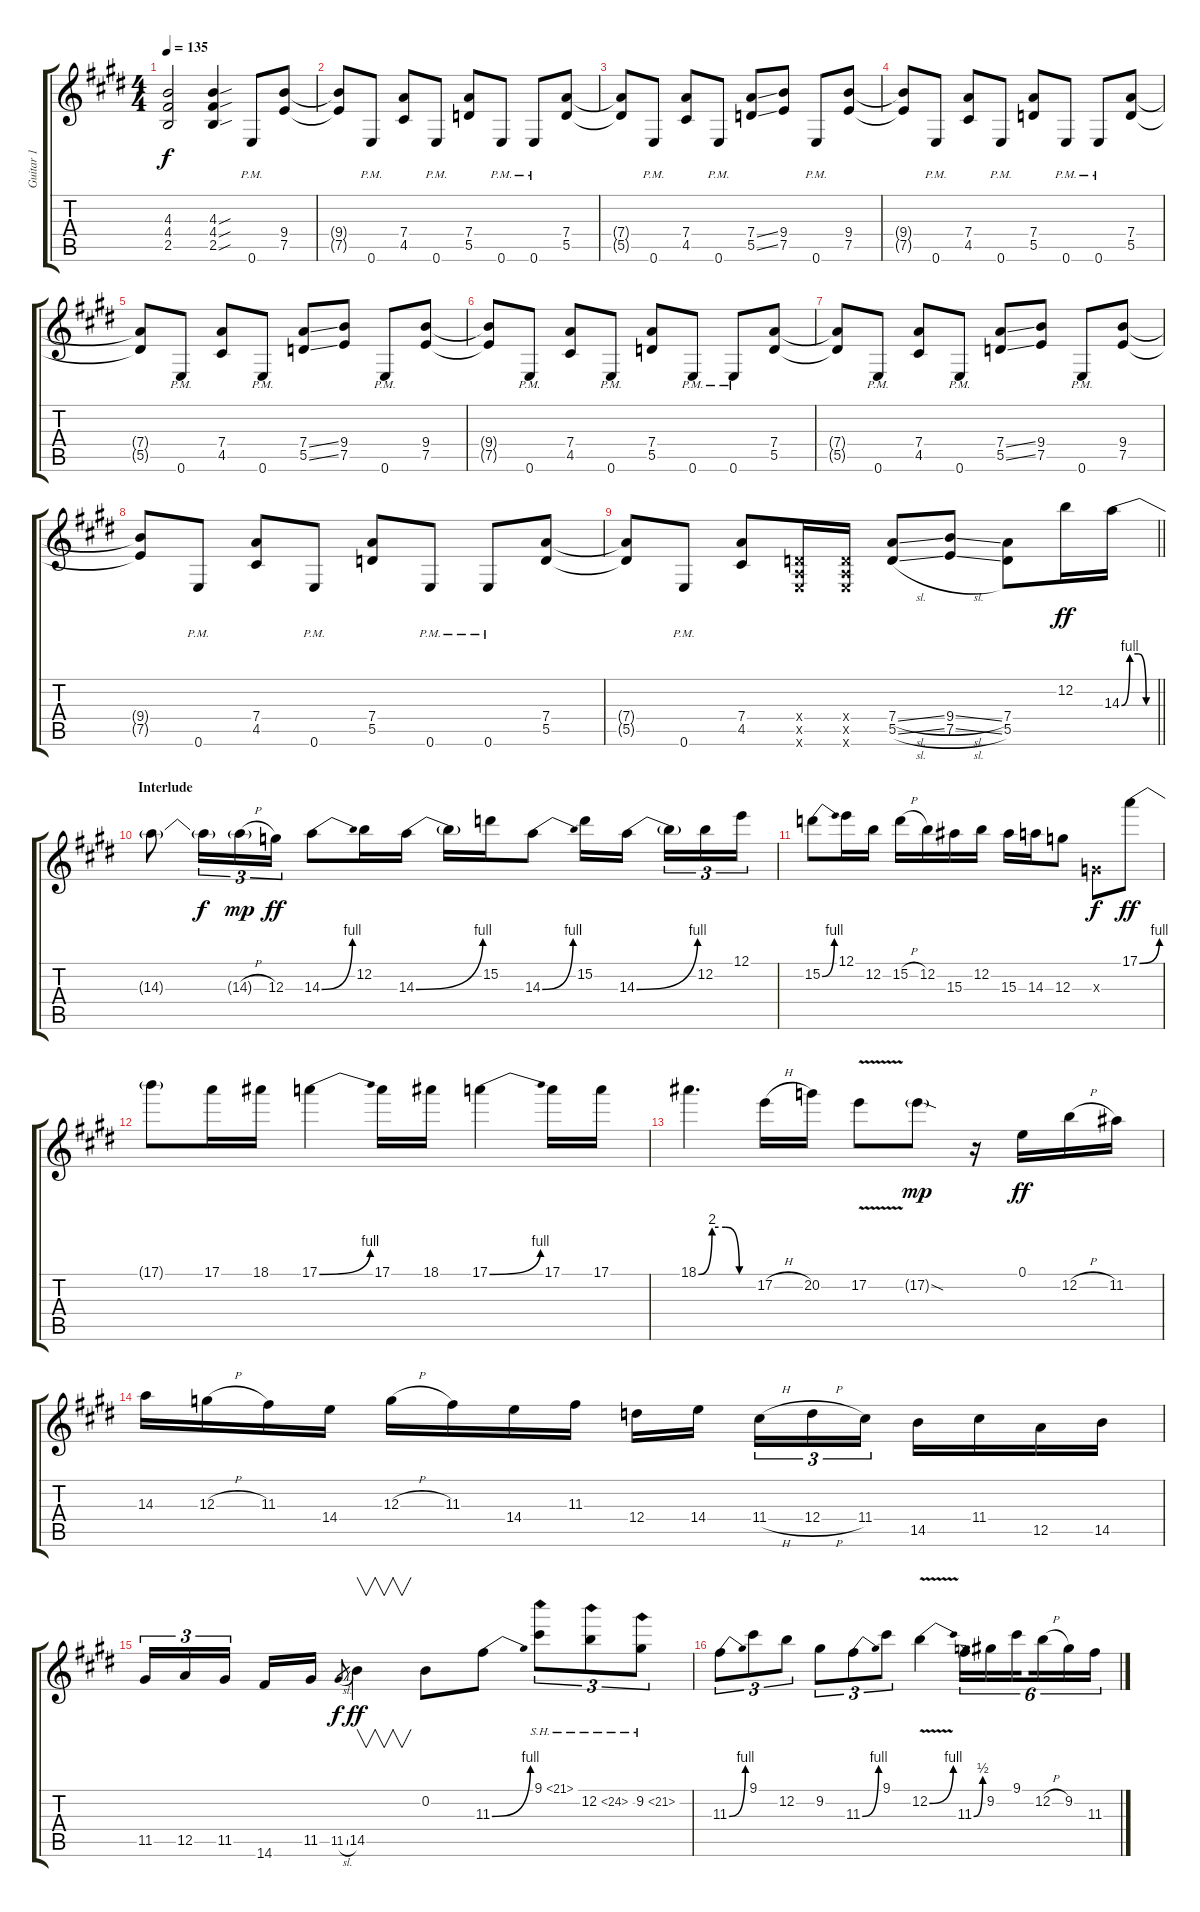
\track ("Guitar 1" "Guitar 1") {solo instrument distortionguitar}
\staff {score tabs}
\tuning (E4 B3 G3 D3 A2 E2) {hide}
\ts (4 4)
\tempo 135
\clef g2
\ks e
(4.3{t} 4.4{t} 2.5{t}).2{dy f} (4.3{sou} 4.4{sou} 2.5{sou}).4 0.6{pm}.8 (9.4 7.5).8 |
(9.4{t} 7.5{t}).8 0.6{pm}.8 (7.4 4.5).8 0.6{pm}.8 (7.4 5.5).8 0.6{pm}.8 0.6{pm}.8 (7.4 5.5).8 |
(7.4{t} 5.5{t}).8 0.6{pm}.8 (7.4 4.5).8 0.6{pm}.8 (7.4{ss} 5.5{ss}).8 (9.4 7.5).8 0.6{pm}.8 (9.4 7.5).8 |
(9.4{t} 7.5{t}).8 0.6{pm}.8 (7.4 4.5).8 0.6{pm}.8 (7.4 5.5).8 0.6{pm}.8 0.6{pm}.8 (7.4 5.5).8 |
(7.4{t} 5.5{t}).8 0.6{pm}.8 (7.4 4.5).8 0.6{pm}.8 (7.4{ss} 5.5{ss}).8 (9.4 7.5).8 0.6{pm}.8 (9.4 7.5).8 |
(9.4{t} 7.5{t}).8 0.6{pm}.8 (7.4 4.5).8 0.6{pm}.8 (7.4 5.5).8 0.6{pm}.8 0.6{pm}.8 (7.4 5.5).8 |
(7.4{t} 5.5{t}).8 0.6{pm}.8 (7.4 4.5).8 0.6{pm}.8 (7.4{ss} 5.5{ss}).8 (9.4 7.5).8 0.6{pm}.8 (9.4 7.5).8 |
(9.4{t} 7.5{t}).8 0.6{pm}.8 (7.4 4.5).8 0.6{pm}.8 (7.4 5.5).8 0.6{pm}.8 0.6{pm}.8 (7.4 5.5).8 |
\barLineRight lightlight
(7.4{t} 5.5{t}).8 0.6{pm}.8 (7.4 4.5).8 (0.4{x} 0.5{x} 0.6{x}).16 (0.4{x} 0.5{x} 0.6{x}).16 (7.4{sl} 5.5{sl}).8 (9.4{sl} 7.5{sl}).8 (7.4 5.5).8 12.2.16{dy ff} 14.3{be (custom 0 0 15 4 30 4 45 0 60 0)}.16 |
\section ("" "Interlude")
14.3{t}.8 14.3{t}.16{tu (3 2) dy f} 14.3{h g}.16{tu (3 2) dy mp} 12.3.16{tu (3 2) dy ff} 14.3{be (bend 0 0 60 4)}.8 12.2.16 14.3{be (bend 0 0 60 4)}.16 14.3{t}.16 15.2.16 14.3{be (bend 0 0 60 4)}.8 15.2.16 14.3{be (bend 0 0 60 4)}.16{beam splitsecondary} 14.3{t}.16{tu (3 2)} 12.2.16{tu (3 2)} 12.1.16{tu (3 2)} |
15.2{be (bend 0 0 60 4)}.8 12.1.16 12.2.16 15.2{h}.16 12.2.16 15.3.16 12.2.16 15.3.16 14.3.16 12.3.8 0.3{x}.8{dy f} 17.1{be (bend 0 0 60 4)}.8{dy ff} |
17.1{t}.8 17.1.16 18.1.16 17.1{be (bend 0 0 60 4)}.4 17.1.16 18.1.16 17.1{be (bend 0 0 60 4)}.4 17.1.16 17.1.16 |
18.1{be (custom 0 0 15 8 30 8 45 0 60 0)}.4{d} 17.2{h}.16 20.2.16 17.2{v}.8 17.2{sod g}.8{dy mp} r.16 0.1.16{dy ff} 12.2{h}.16 11.2.16 |
14.3.16 12.3{h}.16 11.3.16 14.4.16 12.3{h}.16 11.3.16 14.4.16 11.3.16 12.4.16 14.4.16{beam splitsecondary} 11.4{h}.16{tu (3 2)} 12.4{h}.16{tu (3 2)} 11.4.16{tu (3 2)} 14.5.16 11.4.16 12.5.16 14.5.16 |
11.5.16{tu (3 2)} 12.5.16{tu (3 2)} 11.5.16{tu (3 2) beam splitsecondary} 14.6.16 11.5.16 11.5{sl}.8{gr dy f} 14.5.4{v dy ff} 0.2.8 11.3{be (bend 0 0 60 4)}.8 9.1{sh 12}.8{tu (3 2)} 12.2{sh 12}.8{tu (3 2)} 9.2{sh 12}.8{tu (3 2)} |
11.3{be (bend 0 0 60 4)}.8{tu (3 2)} 9.1.8{tu (3 2)} 12.2.8{tu (3 2)} 9.2.8{tu (3 2)} 11.3{be (bend 0 0 60 4)}.8{tu (3 2)} 9.1.8{tu (3 2)} 12.2{be (bend 0 0 60 4) v}.4 11.3{be (bend 0 0 60 2)}.16{tu (6 4)} 9.2.16{tu (6 4)} 9.1.16{tu (6 4) beam splitsecondary} 12.2{h}.16{tu (6 4)} 9.2.16{tu (6 4)} 11.3.16{tu (6 4)}
